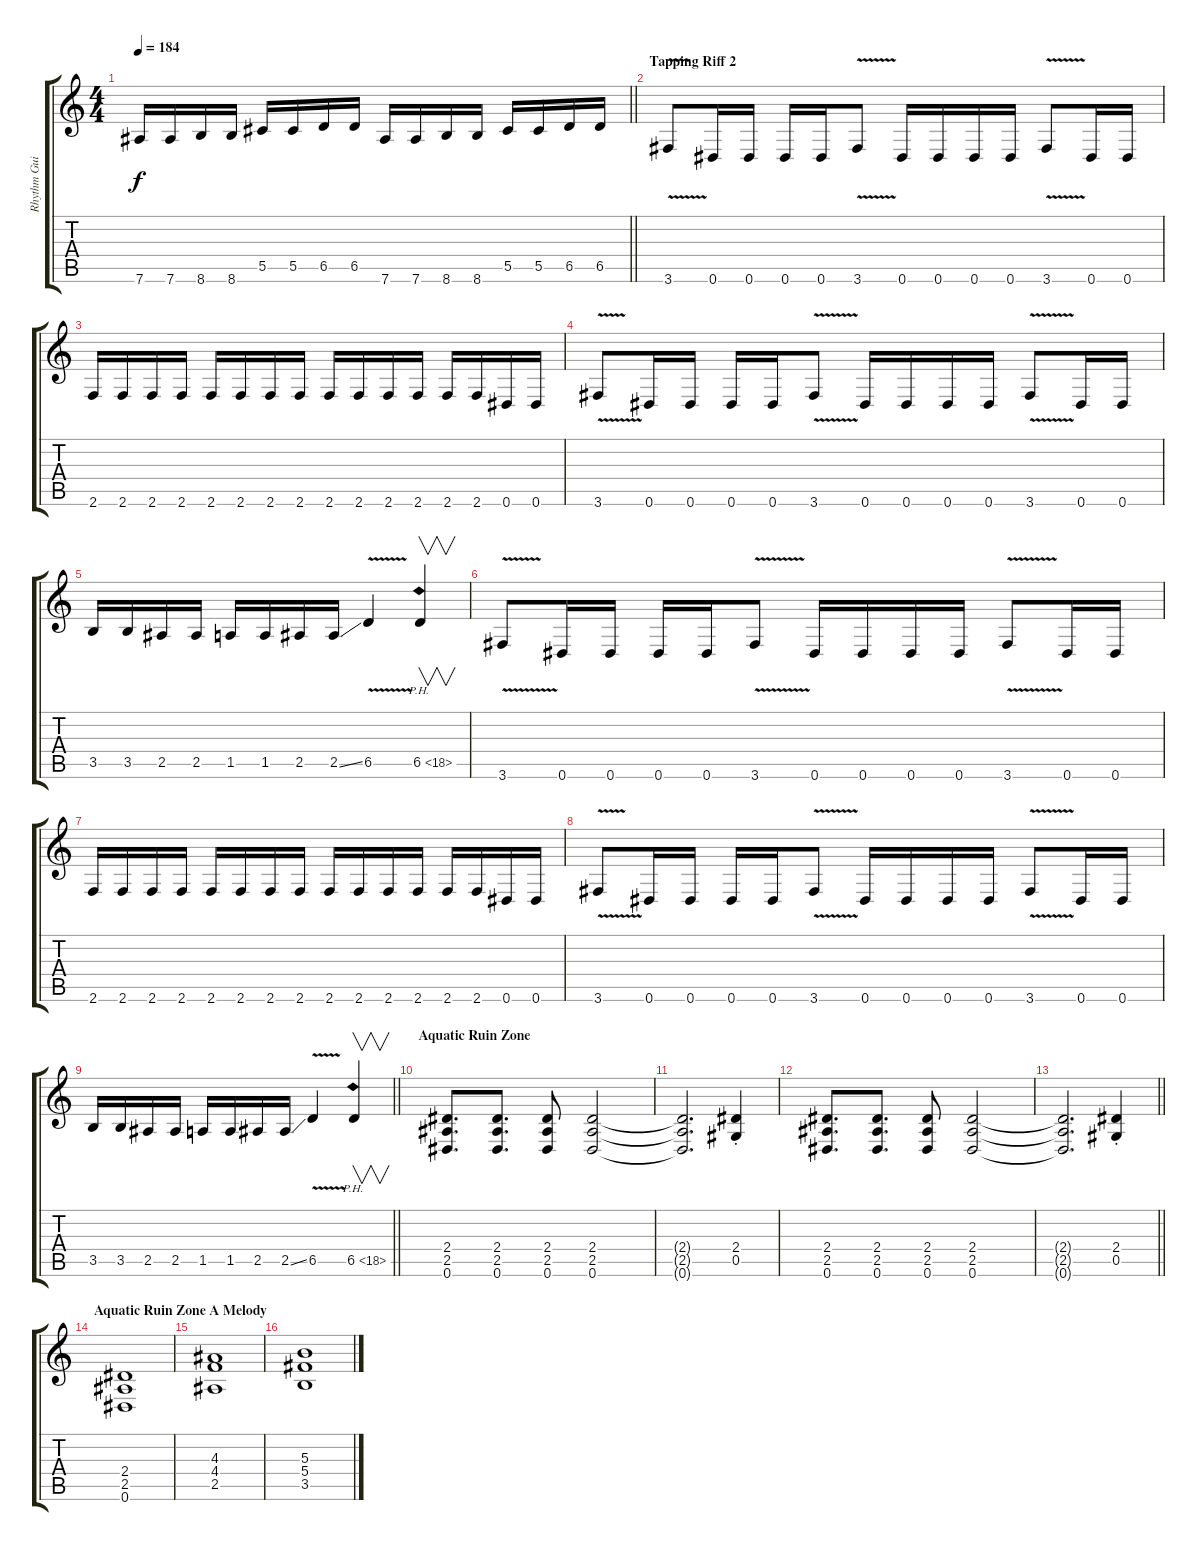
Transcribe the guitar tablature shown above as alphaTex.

\track ("Rhythm Guitar 1" "Rhythm Gui") {instrument distortionguitar}
\staff {score tabs}
\tuning (Eb4 Bb3 Gb3 Db3 Ab2 Eb2) {hide}
\ts (4 4)
\tempo 184
\clef g2
\barLineRight lightlight
\ks c
7.6.16{dy f} 7.6.16 8.6.16 8.6.16 5.5.16 5.5.16 6.5.16 6.5.16 7.6.16 7.6.16 8.6.16 8.6.16 5.5.16 5.5.16 6.5.16 6.5.16 |
\section ("" "Tapping Riff 2")
3.6{v}.8 0.6.16 0.6.16 0.6.16 0.6.16 3.6{v}.8 0.6.16 0.6.16 0.6.16 0.6.16 3.6{v}.8 0.6.16 0.6.16 |
2.6.16 2.6.16 2.6.16 2.6.16 2.6.16 2.6.16 2.6.16 2.6.16 2.6.16 2.6.16 2.6.16 2.6.16 2.6.16 2.6.16 0.6.16 0.6.16 |
3.6{v}.8 0.6.16 0.6.16 0.6.16 0.6.16 3.6{v}.8 0.6.16 0.6.16 0.6.16 0.6.16 3.6{v}.8 0.6.16 0.6.16 |
3.5.16 3.5.16 2.5.16 2.5.16 1.5.16 1.5.16 2.5.16 2.5{ss}.16 6.5{v}.4 6.5{ph 12}.4{v} |
3.6{v}.8 0.6.16 0.6.16 0.6.16 0.6.16 3.6{v}.8 0.6.16 0.6.16 0.6.16 0.6.16 3.6{v}.8 0.6.16 0.6.16 |
2.6.16 2.6.16 2.6.16 2.6.16 2.6.16 2.6.16 2.6.16 2.6.16 2.6.16 2.6.16 2.6.16 2.6.16 2.6.16 2.6.16 0.6.16 0.6.16 |
3.6{v}.8 0.6.16 0.6.16 0.6.16 0.6.16 3.6{v}.8 0.6.16 0.6.16 0.6.16 0.6.16 3.6{v}.8 0.6.16 0.6.16 |
\barLineRight lightlight
3.5.16 3.5.16 2.5.16 2.5.16 1.5.16 1.5.16 2.5.16 2.5{ss}.16 6.5{v}.4 6.5{ph 12}.4{v} |
\section ("" "Aquatic Ruin Zone")
(2.4 2.5 0.6).8{d} (2.4 2.5 0.6).8{d} (2.4 2.5 0.6).8 (2.4 2.5 0.6).2 |
(2.4{t} 2.5{t} 0.6{t}).2{d} (2.4{st} 0.5{st}).4 |
(2.4 2.5 0.6).8{d} (2.4 2.5 0.6).8{d} (2.4 2.5 0.6).8 (2.4 2.5 0.6).2 |
\barLineRight lightlight
(2.4{t} 2.5{t} 0.6{t}).2{d} (2.4{st} 0.5{st}).4 |
\section ("" "Aquatic Ruin Zone A Melody")
(2.4 2.5 0.6).1 |
(4.3 4.4 2.5).1 |
(5.3 5.4 3.5).1
